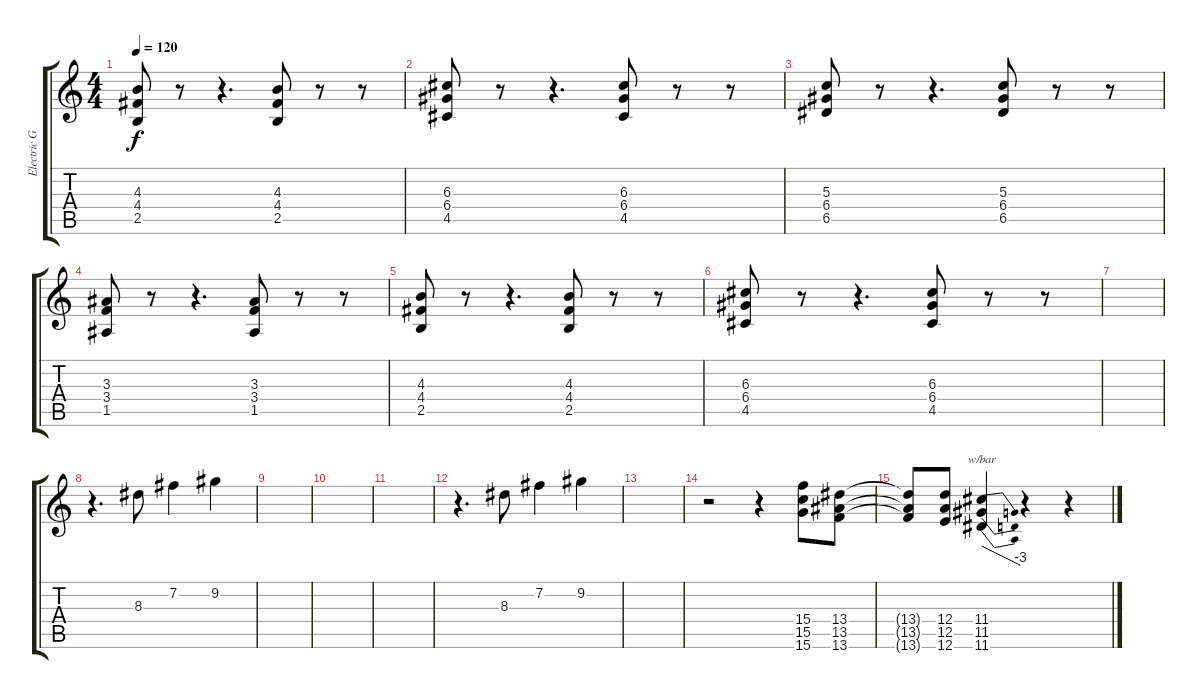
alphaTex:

\track ("Electric Guitar" "Electric G") {instrument distortionguitar}
\staff {score tabs}
\tuning (E4 B3 G3 D3 A2 E2) {hide}
\ts (4 4)
\tempo 120
\clef g2
\ks c
(4.3 4.4 2.5).8{dy f volume 13 balance 10} r.8 r.4{d} (4.3 4.4 2.5).8{volume 9 balance 4} r.8 r.8 |
(6.3 6.4 4.5).8{volume 13 balance 10} r.8 r.4{d} (6.3 6.4 4.5).8{volume 9 balance 4} r.8 r.8 |
(5.3 6.4 6.5).8{volume 13 balance 10} r.8 r.4{d} (5.3 6.4 6.5).8{volume 9 balance 4} r.8 r.8 |
(3.3 3.4 1.5).8{volume 13 balance 10} r.8 r.4{d} (3.3 3.4 1.5).8{volume 9 balance 4} r.8 r.8 |
(4.3 4.4 2.5).8{volume 13 balance 10} r.8 r.4{d} (4.3 4.4 2.5).8{volume 9 balance 4} r.8 r.8 |
(6.3 6.4 4.5).8{volume 13 balance 10} r.8 r.4{d} (6.3 6.4 4.5).8{volume 9 balance 4} r.8 r.8 |
|
r.4{d} 8.3.8 7.2.4 9.2.4 |
|
|
|
r.4{d} 8.3.8 7.2.4 9.2.4 |
|
r.2 r.4 (15.4 15.5 15.6).8 (13.4 13.5 13.6).8 |
(13.4{t} 13.5{t} 13.6{t}).8 (12.4 12.5 12.6).8 (11.4 11.5 11.6).4{tbe (dive default 0 0 60 -12)} r.4 r.4
